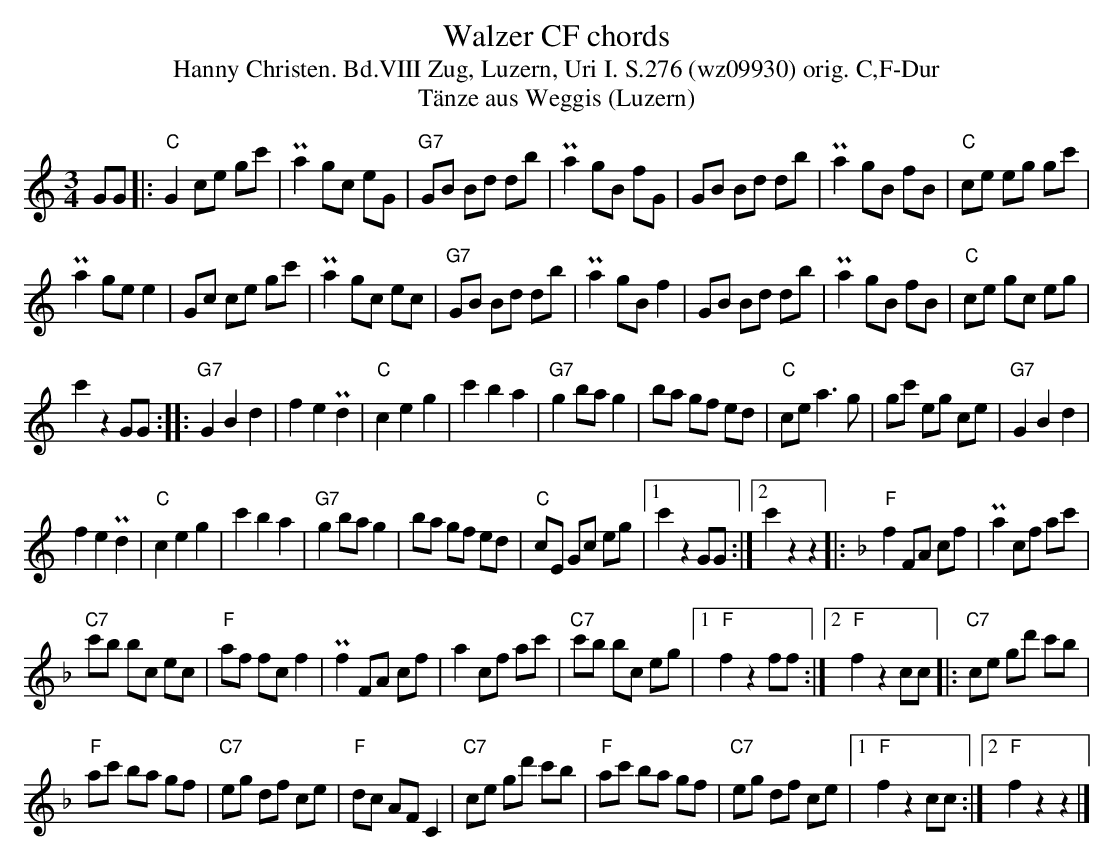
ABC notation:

X:1
T: Walzer CF chords
T:Hanny Christen. Bd.VIII Zug, Luzern, Uri I. S.276 (wz09930) orig. C,F-Dur
T: T\"anze aus Weggis (Luzern)
M:3/4
L:1/8
K:C %%MIDI gchordon
GG |: "C"G2 ce gc' | Pa2 gc eG | "G7"GB Bd db | Pa2 gB fG | GB Bd db | Pa2 gB fB | "C"ce eg gc' |
Pa2 ge e2 | Gc ce gc' | Pa2gc ec | "G7"GB Bd db | Pa2 gB f2 | GB Bd db | Pa2 gB fB | "C"ce gc eg |
c'2z2GG :: "G7"G2B2d2 | f2e2Pd2 | "C"c2e2g2 | c'2b2a2 | "G7"g2 ba g2 | ba gf ed | "C"ce a3g | gc' eg ce | "G7"G2B2d2 |
f2e2Pd2 | "C"c2e2g2 | c'2b2a2 | "G7"g2bag2 | ba gf ed | "C"cE Gc eg |1 c'2z2GG :|2 c'2z2z2 |: [K:F] "F"f2 FA cf | Pa2 cf ac' |
"C7"c'b bc ec | "F"af fc f2 | Pf2 FA cf | a2 cf ac' | "C7"c'b bc eg |1 "F"f2z2ff :|2 "F"f2z2cc |: "C7"ce gd' c'b |
"F"ac' ba gf | "C7"eg df ce | "F"dc AF C2 | "C7"ce gd' c'b | "F"ac' ba gf | "C7"eg df ce |1 "F"f2z2cc :|2 "F" f2z2z2 |]
